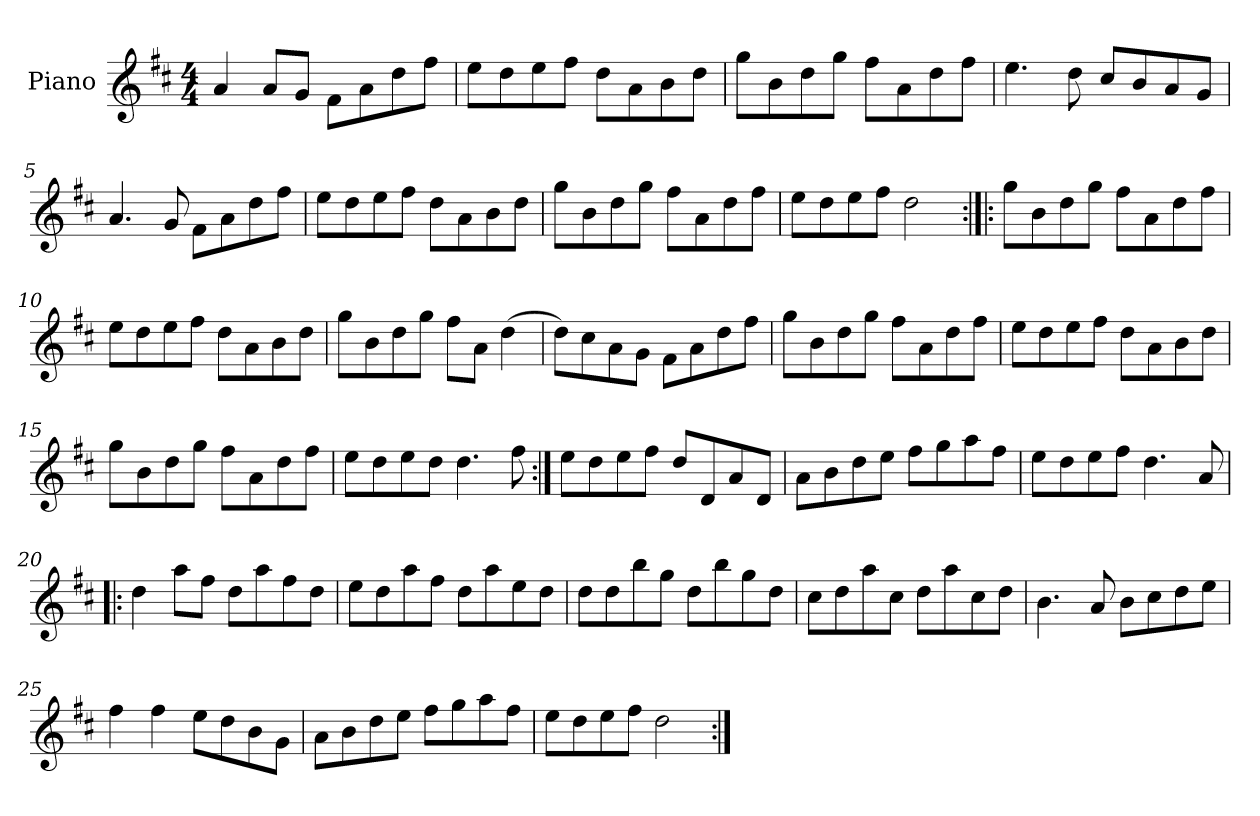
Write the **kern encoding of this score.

**kern
*part1
*staff1
*I"Piano
*I'Pno
*clefG2
*k[f#c#]
*D:
*M4/4
=1
4a/
8a/L
8g/J
8f#\L
8a\
8dd\
8ff#\J
=2
8ee\L
8dd\
8ee\
8ff#\J
8dd\L
8a\
8b\
8dd\J
=3
8gg\L
8b\
8dd\
8gg\J
8ff#\L
8a\
8dd\
8ff#\J
=4
4.ee\
8dd\
8cc#/L
8b/
8a/
8g/J
=5
4.a/
8g/
8f#\L
8a\
8dd\
8ff#\J
=6
8ee\L
8dd\
8ee\
8ff#\J
8dd\L
8a\
8b\
8dd\J
=7
8gg\L
8b\
8dd\
8gg\J
8ff#\L
8a\
8dd\
8ff#\J
=8
8ee\L
8dd\
8ee\
8ff#\J
2dd\
=9:|!|:
8gg\L
8b\
8dd\
8gg\J
8ff#\L
8a\
8dd\
8ff#\J
=10
8ee\L
8dd\
8ee\
8ff#\J
8dd\L
8a\
8b\
8dd\J
=11
8gg\L
8b\
8dd\
8gg\J
8ff#\L
8a\J
(>4dd\
=12
8dd\L)
8cc#\
8a\
8g\J
8f#\L
8a\
8dd\
8ff#\J
=13
8gg\L
8b\
8dd\
8gg\J
8ff#\L
8a\
8dd\
8ff#\J
=14
8ee\L
8dd\
8ee\
8ff#\J
8dd\L
8a\
8b\
8dd\J
=15
8gg\L
8b\
8dd\
8gg\J
8ff#\L
8a\
8dd\
8ff#\J
=16
8ee\L
8dd\
8ee\
8dd\J
4.dd\
8ff#\
=17:|!
8ee\L
8dd\
8ee\
8ff#\J
8dd/L
8d/
8a/
8d/J
=18
8a\L
8b\
8dd\
8ee\J
8ff#\L
8gg\
8aa\
8ff#\J
=19
8ee\L
8dd\
8ee\
8ff#\J
4.dd\
8a/
=20!|:
4dd\
8aa\L
8ff#\J
8dd\L
8aa\
8ff#\
8dd\J
=21
8ee\L
8dd\
8aa\
8ff#\J
8dd\L
8aa\
8ee\
8dd\J
=22
8dd\L
8dd\
8bb\
8gg\J
8dd\L
8bb\
8gg\
8dd\J
=23
8cc#\L
8dd\
8aa\
8cc#\J
8dd\L
8aa\
8cc#\
8dd\J
=24
4.b\
8a/
8b\L
8cc#\
8dd\
8ee\J
=25
4ff#\
4ff#\
8ee\L
8dd\
8b\
8g\J
=26
8a\L
8b\
8dd\
8ee\J
8ff#\L
8gg\
8aa\
8ff#\J
=27
8ee\L
8dd\
8ee\
8ff#\J
2dd\
=:|!
*-
